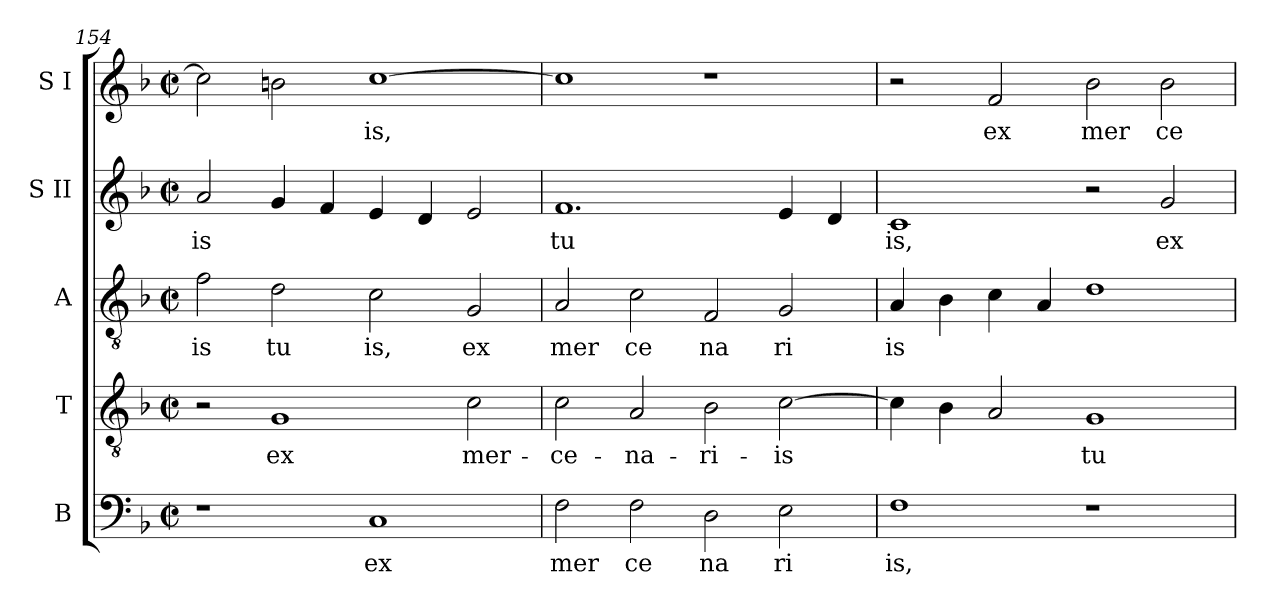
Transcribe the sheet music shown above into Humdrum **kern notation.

**kern	**text	**kern	**text	**kern	**text	**kern	**text	**kern	**text
*part5	*part5	*part4	*part4	*part3	*part3	*part2	*part2	*part1	*part1
*staff5	*staff5	*staff4	*staff4	*staff3	*staff3	*staff2	*staff2	*staff1	*staff1
*I"B	*	*I"T	*	*I"A	*	*I"S II	*	*I"S I	*
*clefF4	*	*clefGv2	*	*clefGv2	*	*clefG2	*	*clefG2	*
*k[b-]	*	*k[b-]	*	*k[b-]	*	*k[b-]	*	*k[b-]	*
*F:	*	*F:	*	*F:	*	*F:	*	*F:	*
*M2/2	*	*M2/2	*	*M2/2	*	*M2/2	*	*M2/2	*
*met(c|)	*	*met(c|)	*	*met(c|)	*	*met(c|)	*	*met(c|)	*
=154	=154	=154	=154	=154	=154	=154	=154	=154	=154
!	!	!	!	!	!LO:LY:b:cj	!	!LO:LY:b:cj	!	!LO:LY:b:cj
1r	.	2r	.	2f\	is	2a/	is	2cc\]	.
!	!	!	!LO:LY:b:cj	!	!LO:LY:b:cj	!	!LO:LY:b:cj	!	!LO:LY:b:cj
.	.	1G	ex	2d\	tu	4g/	.	2b\	.
!	!	!	!	!	!	!	!LO:LY:b:cj	!	!
.	.	.	.	.	.	4f/	.	.	.
!	!LO:LY:b:cj	!	!	!	!LO:LY:b:cj	!	!LO:LY:b:cj	!	!LO:LY:b:cj
1C	ex	.	.	2c\	is,	4e/	.	[>1cc	is,
!	!	!	!	!	!	!	!LO:LY:b:cj	!	!
.	.	.	.	.	.	4d/	.	.	.
!	!	!	!LO:LY:b:cj	!	!LO:LY:b:cj	!	!LO:LY:b:cj	!	!
.	.	2c\	mer-	2G/	ex	2e/	.	.	.
=155	=155	=155	=155	=155	=155	=155	=155	=155	=155
!	!LO:LY:b:cj	!	!LO:LY:b:cj	!	!LO:LY:b:cj	!	!LO:LY:b:cj	!	!LO:LY:b:cj
2F\	mer	2c\	-ce-	2A/	mer	1.f	tu	1cc]	.
!	!LO:LY:b:cj	!	!LO:LY:b:cj	!	!LO:LY:b:cj	!	!	!	!
2F\	ce	2A/	-na-	2c\	ce	.	.	.	.
!	!LO:LY:b:cj	!	!LO:LY:b:cj	!	!LO:LY:b:cj	!	!	!	!
2D\	na	2B-\	-ri-	2F/	na	.	.	1r	.
!	!LO:LY:b:cj	!	!LO:LY:b:cj	!	!LO:LY:b:cj	!	!LO:LY:b:cj	!	!
2E\	ri	[>2c\	-is	2G/	ri	4e/	.	.	.
!	!	!	!	!	!	!	!LO:LY:b:cj	!	!
.	.	.	.	.	.	4d/	.	.	.
=156	=156	=156	=156	=156	=156	=156	=156	=156	=156
!	!LO:LY:b:cj	!	!LO:LY:b:cj	!	!LO:LY:b:cj	!	!LO:LY:b:cj	!	!
1F	is,	4c\]	.	4A/	is	1c	is,	2r	.
!	!	!	!LO:LY:b:cj	!	!LO:LY:b:cj	!	!	!	!
.	.	4B-\	.	4B-\	.	.	.	.	.
!	!	!	!LO:LY:b:cj	!	!LO:LY:b:cj	!	!	!	!LO:LY:b:cj
.	.	2A/	.	4c\	.	.	.	2f/	ex
!	!	!	!	!	!LO:LY:b:cj	!	!	!	!
.	.	.	.	4A/	.	.	.	.	.
!	!	!	!LO:LY:b:cj	!	!LO:LY:b:cj	!	!	!	!LO:LY:b:cj
1r	.	1G	tu-	1d	.	2r	.	2b-\	mer
!	!	!	!	!	!	!	!LO:LY:b:cj	!	!LO:LY:b:cj
.	.	.	.	.	.	2g/	ex	2b-\	ce
=	=	=	=	=	=	=	=	=	=
*-	*-	*-	*-	*-	*-	*-	*-	*-	*-
